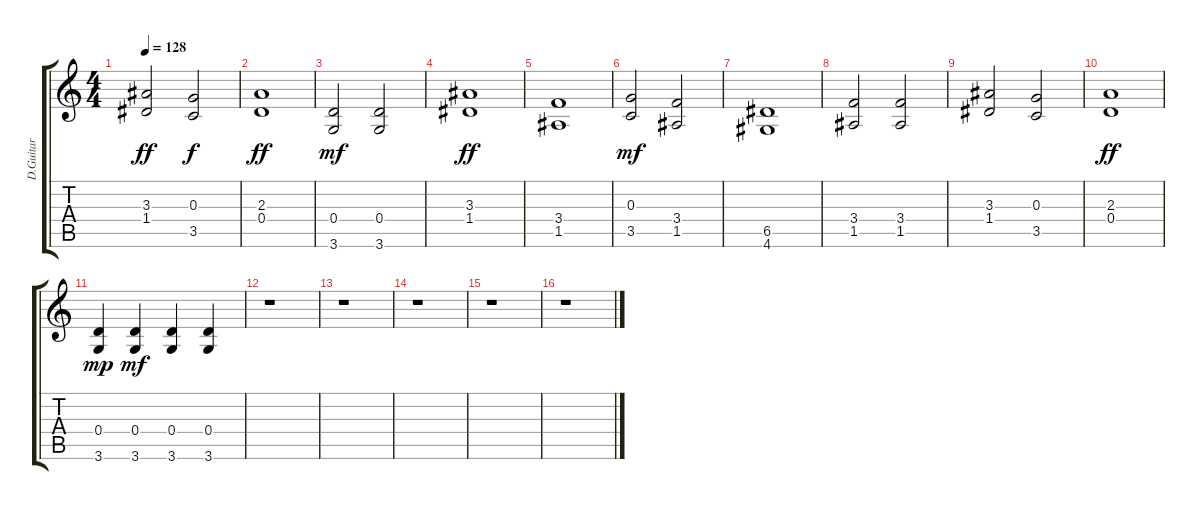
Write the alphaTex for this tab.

\track ("D.Guitar" "D.Guitar") {instrument distortionguitar}
\staff {score tabs}
\tuning (E4 B3 G3 D3 A2 E2) {hide}
\ts (4 4)
\tempo 128
\clef g2
\ks c
(3.3 1.4).2{dy ff} (0.3 3.5).2{dy f} |
(2.3 0.4).1{dy ff} |
(0.4 3.6).2{dy mf} (0.4 3.6).2 |
(3.3 1.4).1{dy ff} |
(3.4 1.5).1 |
(0.3 3.5).2{dy mf} (3.4 1.5).2 |
(6.5 4.6).1 |
(3.4 1.5).2 (3.4 1.5).2 |
(3.3 1.4).2 (0.3 3.5).2 |
(2.3 0.4).1{dy ff} |
(0.4 3.6).4{dy mp} (0.4 3.6).4{dy mf} (0.4 3.6).4 (0.4 3.6).4 |
r.1 |
r.1 |
r.1 |
r.1 |
r.1
